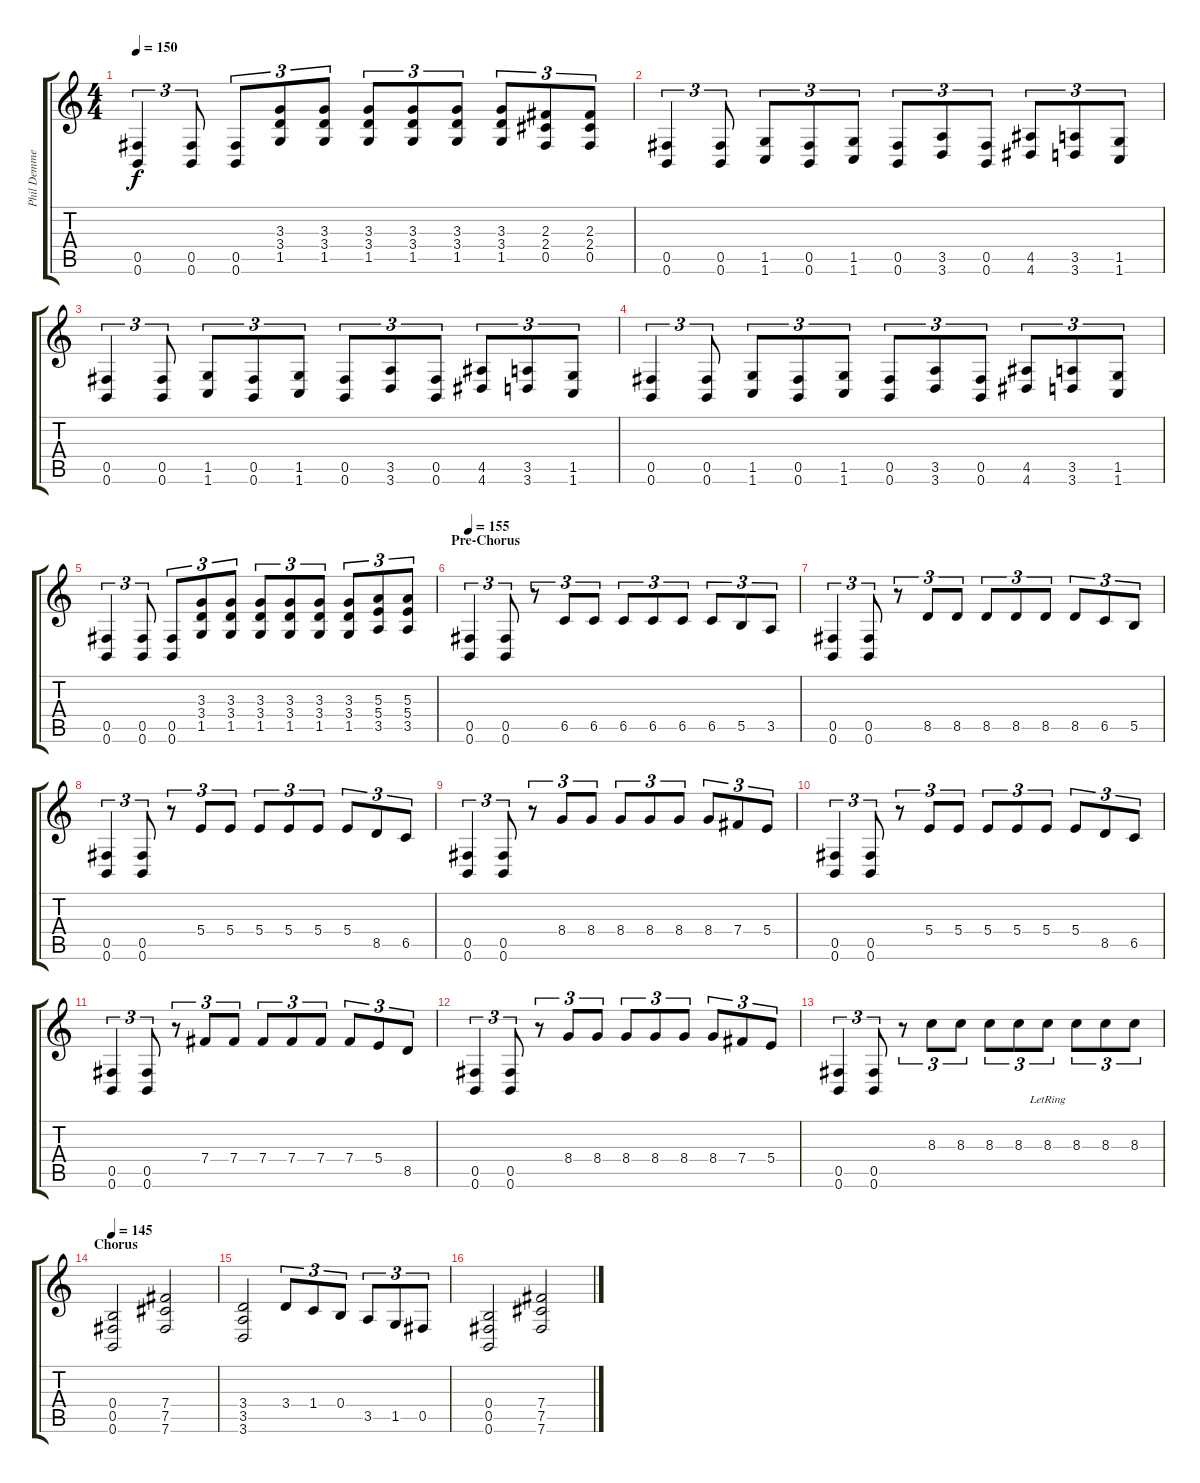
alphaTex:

\track ("Phil Demmel" "Phil Demme") {instrument distortionguitar}
\staff {score tabs}
\tuning (Db4 Ab3 E3 B2 Gb2 B1) {hide}
\ts (4 4)
\tempo 150
\clef g2
\ks c
(0.5 0.6).4{tu (3 2) dy f} (0.5 0.6).8{tu (3 2)} (0.5 0.6).8{tu (3 2)} (3.3 3.4 1.5).8{tu (3 2)} (3.3 3.4 1.5).8{tu (3 2)} (3.3 3.4 1.5).8{tu (3 2)} (3.3 3.4 1.5).8{tu (3 2)} (3.3 3.4 1.5).8{tu (3 2)} (3.3 3.4 1.5).8{tu (3 2)} (2.3 2.4 0.5).8{tu (3 2)} (2.3 2.4 0.5).8{tu (3 2)} |
(0.5 0.6).4{tu (3 2)} (0.5 0.6).8{tu (3 2)} (1.5 1.6).8{tu (3 2)} (0.5 0.6).8{tu (3 2)} (1.5 1.6).8{tu (3 2)} (0.5 0.6).8{tu (3 2)} (3.5 3.6).8{tu (3 2)} (0.5 0.6).8{tu (3 2)} (4.5 4.6).8{tu (3 2)} (3.5 3.6).8{tu (3 2)} (1.5 1.6).8{tu (3 2)} |
(0.5 0.6).4{tu (3 2)} (0.5 0.6).8{tu (3 2)} (1.5 1.6).8{tu (3 2)} (0.5 0.6).8{tu (3 2)} (1.5 1.6).8{tu (3 2)} (0.5 0.6).8{tu (3 2)} (3.5 3.6).8{tu (3 2)} (0.5 0.6).8{tu (3 2)} (4.5 4.6).8{tu (3 2)} (3.5 3.6).8{tu (3 2)} (1.5 1.6).8{tu (3 2)} |
(0.5 0.6).4{tu (3 2)} (0.5 0.6).8{tu (3 2)} (1.5 1.6).8{tu (3 2)} (0.5 0.6).8{tu (3 2)} (1.5 1.6).8{tu (3 2)} (0.5 0.6).8{tu (3 2)} (3.5 3.6).8{tu (3 2)} (0.5 0.6).8{tu (3 2)} (4.5 4.6).8{tu (3 2)} (3.5 3.6).8{tu (3 2)} (1.5 1.6).8{tu (3 2)} |
(0.5 0.6).4{tu (3 2)} (0.5 0.6).8{tu (3 2)} (0.5 0.6).8{tu (3 2)} (3.3 3.4 1.5).8{tu (3 2)} (3.3 3.4 1.5).8{tu (3 2)} (3.3 3.4 1.5).8{tu (3 2)} (3.3 3.4 1.5).8{tu (3 2)} (3.3 3.4 1.5).8{tu (3 2)} (3.3 3.4 1.5).8{tu (3 2)} (5.3 5.4 3.5).8{tu (3 2)} (5.3 5.4 3.5).8{tu (3 2)} |
\section ("" "Pre-Chorus")
\tempo 155
(0.5 0.6).4{tu (3 2)} (0.5 0.6).8{tu (3 2)} r.8{tu (3 2)} 6.5.8{tu (3 2)} 6.5.8{tu (3 2)} 6.5.8{tu (3 2)} 6.5.8{tu (3 2)} 6.5.8{tu (3 2)} 6.5.8{tu (3 2)} 5.5.8{tu (3 2)} 3.5.8{tu (3 2)} |
(0.5 0.6).4{tu (3 2)} (0.5 0.6).8{tu (3 2)} r.8{tu (3 2)} 8.5.8{tu (3 2)} 8.5.8{tu (3 2)} 8.5.8{tu (3 2)} 8.5.8{tu (3 2)} 8.5.8{tu (3 2)} 8.5.8{tu (3 2)} 6.5.8{tu (3 2)} 5.5.8{tu (3 2)} |
(0.5 0.6).4{tu (3 2)} (0.5 0.6).8{tu (3 2)} r.8{tu (3 2)} 5.4.8{tu (3 2)} 5.4.8{tu (3 2)} 5.4.8{tu (3 2)} 5.4.8{tu (3 2)} 5.4.8{tu (3 2)} 5.4.8{tu (3 2)} 8.5.8{tu (3 2)} 6.5.8{tu (3 2)} |
(0.5 0.6).4{tu (3 2)} (0.5 0.6).8{tu (3 2)} r.8{tu (3 2)} 8.4.8{tu (3 2)} 8.4.8{tu (3 2)} 8.4.8{tu (3 2)} 8.4.8{tu (3 2)} 8.4.8{tu (3 2)} 8.4.8{tu (3 2)} 7.4.8{tu (3 2)} 5.4.8{tu (3 2)} |
(0.5 0.6).4{tu (3 2)} (0.5 0.6).8{tu (3 2)} r.8{tu (3 2)} 5.4.8{tu (3 2)} 5.4.8{tu (3 2)} 5.4.8{tu (3 2)} 5.4.8{tu (3 2)} 5.4.8{tu (3 2)} 5.4.8{tu (3 2)} 8.5.8{tu (3 2)} 6.5.8{tu (3 2)} |
(0.5 0.6).4{tu (3 2)} (0.5 0.6).8{tu (3 2)} r.8{tu (3 2)} 7.4.8{tu (3 2)} 7.4.8{tu (3 2)} 7.4.8{tu (3 2)} 7.4.8{tu (3 2)} 7.4.8{tu (3 2)} 7.4.8{tu (3 2)} 5.4.8{tu (3 2)} 8.5.8{tu (3 2)} |
(0.5 0.6).4{tu (3 2)} (0.5 0.6).8{tu (3 2)} r.8{tu (3 2)} 8.4.8{tu (3 2)} 8.4.8{tu (3 2)} 8.4.8{tu (3 2)} 8.4.8{tu (3 2)} 8.4.8{tu (3 2)} 8.4.8{tu (3 2)} 7.4.8{tu (3 2)} 5.4.8{tu (3 2)} |
(0.5 0.6).4{tu (3 2)} (0.5 0.6).8{tu (3 2)} r.8{tu (3 2)} 8.3.8{tu (3 2)} 8.3.8{tu (3 2)} 8.3.8{tu (3 2)} 8.3.8{tu (3 2)} 8.3{lr}.8{tu (3 2)} 8.3.8{tu (3 2)} 8.3.8{tu (3 2)} 8.3.8{tu (3 2)} |
\section ("" "Chorus")
\tempo 145
(0.4 0.5 0.6).2 (7.4 7.5 7.6).2 |
(3.4 3.5 3.6).2 3.4.8{tu (3 2)} 1.4.8{tu (3 2)} 0.4.8{tu (3 2)} 3.5.8{tu (3 2)} 1.5.8{tu (3 2)} 0.5.8{tu (3 2)} |
(0.4 0.5 0.6).2 (7.4 7.5 7.6).2
